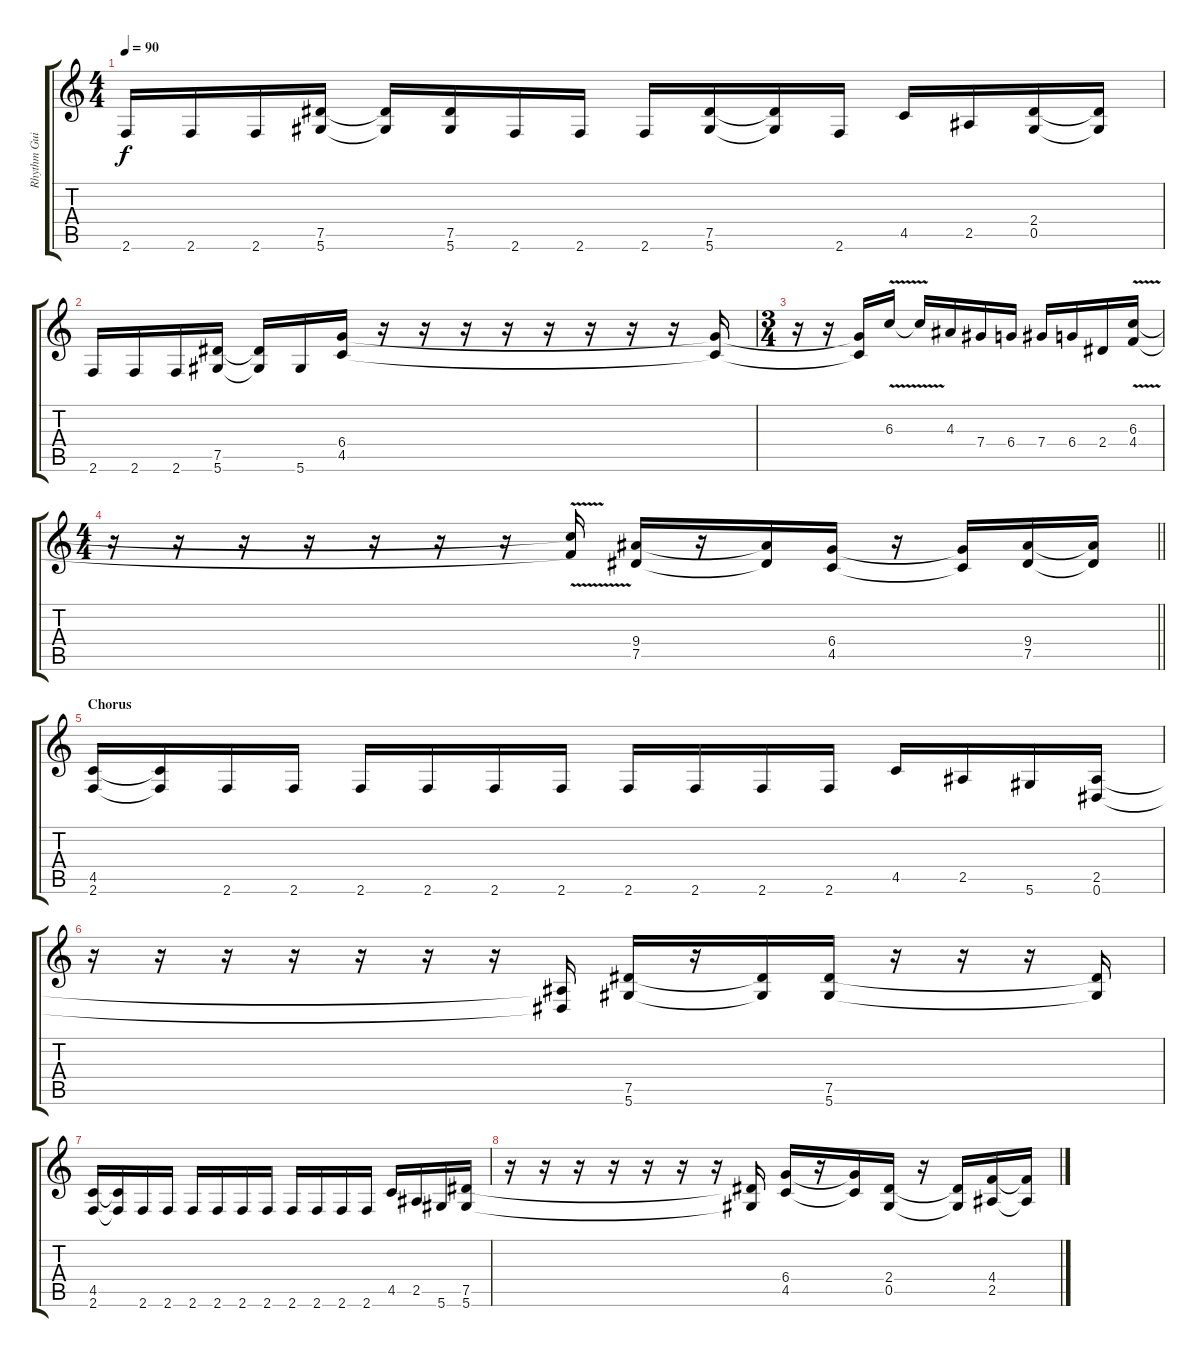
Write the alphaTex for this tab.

\track ("Rhythm Guitar" "Rhythm Gui") {instrument distortionguitar}
\staff {score tabs}
\tuning (Eb4 Bb3 Gb3 Db3 Ab2 Eb2) {hide}
\ts (4 4)
\tempo 90
\clef g2
\ks c
2.6.16{dy f} 2.6.16 2.6.16 (7.5 5.6).16 (7.5{t} 5.6{t}).16 (7.5 5.6).16 2.6.16 2.6.16 2.6.16 (7.5 5.6).16 (7.5{t} 5.6{t}).16 2.6.16 4.5.16 2.5.16 (2.4 0.5).16 (2.4{t} 0.5{t}).16 |
2.6.16 2.6.16 2.6.16 (7.5 5.6).16 (7.5{t} 5.6{t}).16 5.6.16 (6.4 4.5).16 r.16 r.16 r.16 r.16 r.16 r.16 r.16 r.16 (6.4{t} 4.5{t}).16 |
\ts (3 4)
r.16 r.16 (6.4{t} 4.5{t}).16 6.3{v}.16 6.3{t}.16 4.3.16 7.4.16 6.4.16 7.4.16 6.4.16 2.4.16 (6.3 4.4{v}).16 |
\ts (4 4)
\barLineRight lightlight
r.16 r.16 r.16 r.16 r.16 r.16 r.16 (6.3{t} 4.4{t}).16 (9.4 7.5).16 r.16 (9.4{t} 7.5{t}).16 (6.4 4.5).16 r.16 (6.4{t} 4.5{t}).16 (9.4 7.5).16 (9.4{t} 7.5{t}).16 |
\section ("" "Chorus")
(4.5 2.6).16 (4.5{t} 2.6{t}).16 2.6.16 2.6.16 2.6.16 2.6.16 2.6.16 2.6.16 2.6.16 2.6.16 2.6.16 2.6.16 4.5.16 2.5.16 5.6.16 (2.5 0.6).16 |
r.16 r.16 r.16 r.16 r.16 r.16 r.16 (2.5{t} 0.6{t}).16 (7.5 5.6).16 r.16 (7.5{t} 5.6{t}).16 (7.5 5.6).16 r.16 r.16 r.16 (7.5{t} 5.6{t}).16 |
(4.5 2.6).16 (4.5{t} 2.6{t}).16 2.6.16 2.6.16 2.6.16 2.6.16 2.6.16 2.6.16 2.6.16 2.6.16 2.6.16 2.6.16 4.5.16 2.5.16 5.6.16 (7.5 5.6).16 |
r.16 r.16 r.16 r.16 r.16 r.16 r.16 (7.5{t} 5.6{t}).16 (6.4 4.5).16 r.16 (6.4{t} 4.5{t}).16 (2.4 0.5).16 r.16 (2.4{t} 0.5{t}).16 (4.4 2.5).16 (4.4{t} 2.5{t}).16
